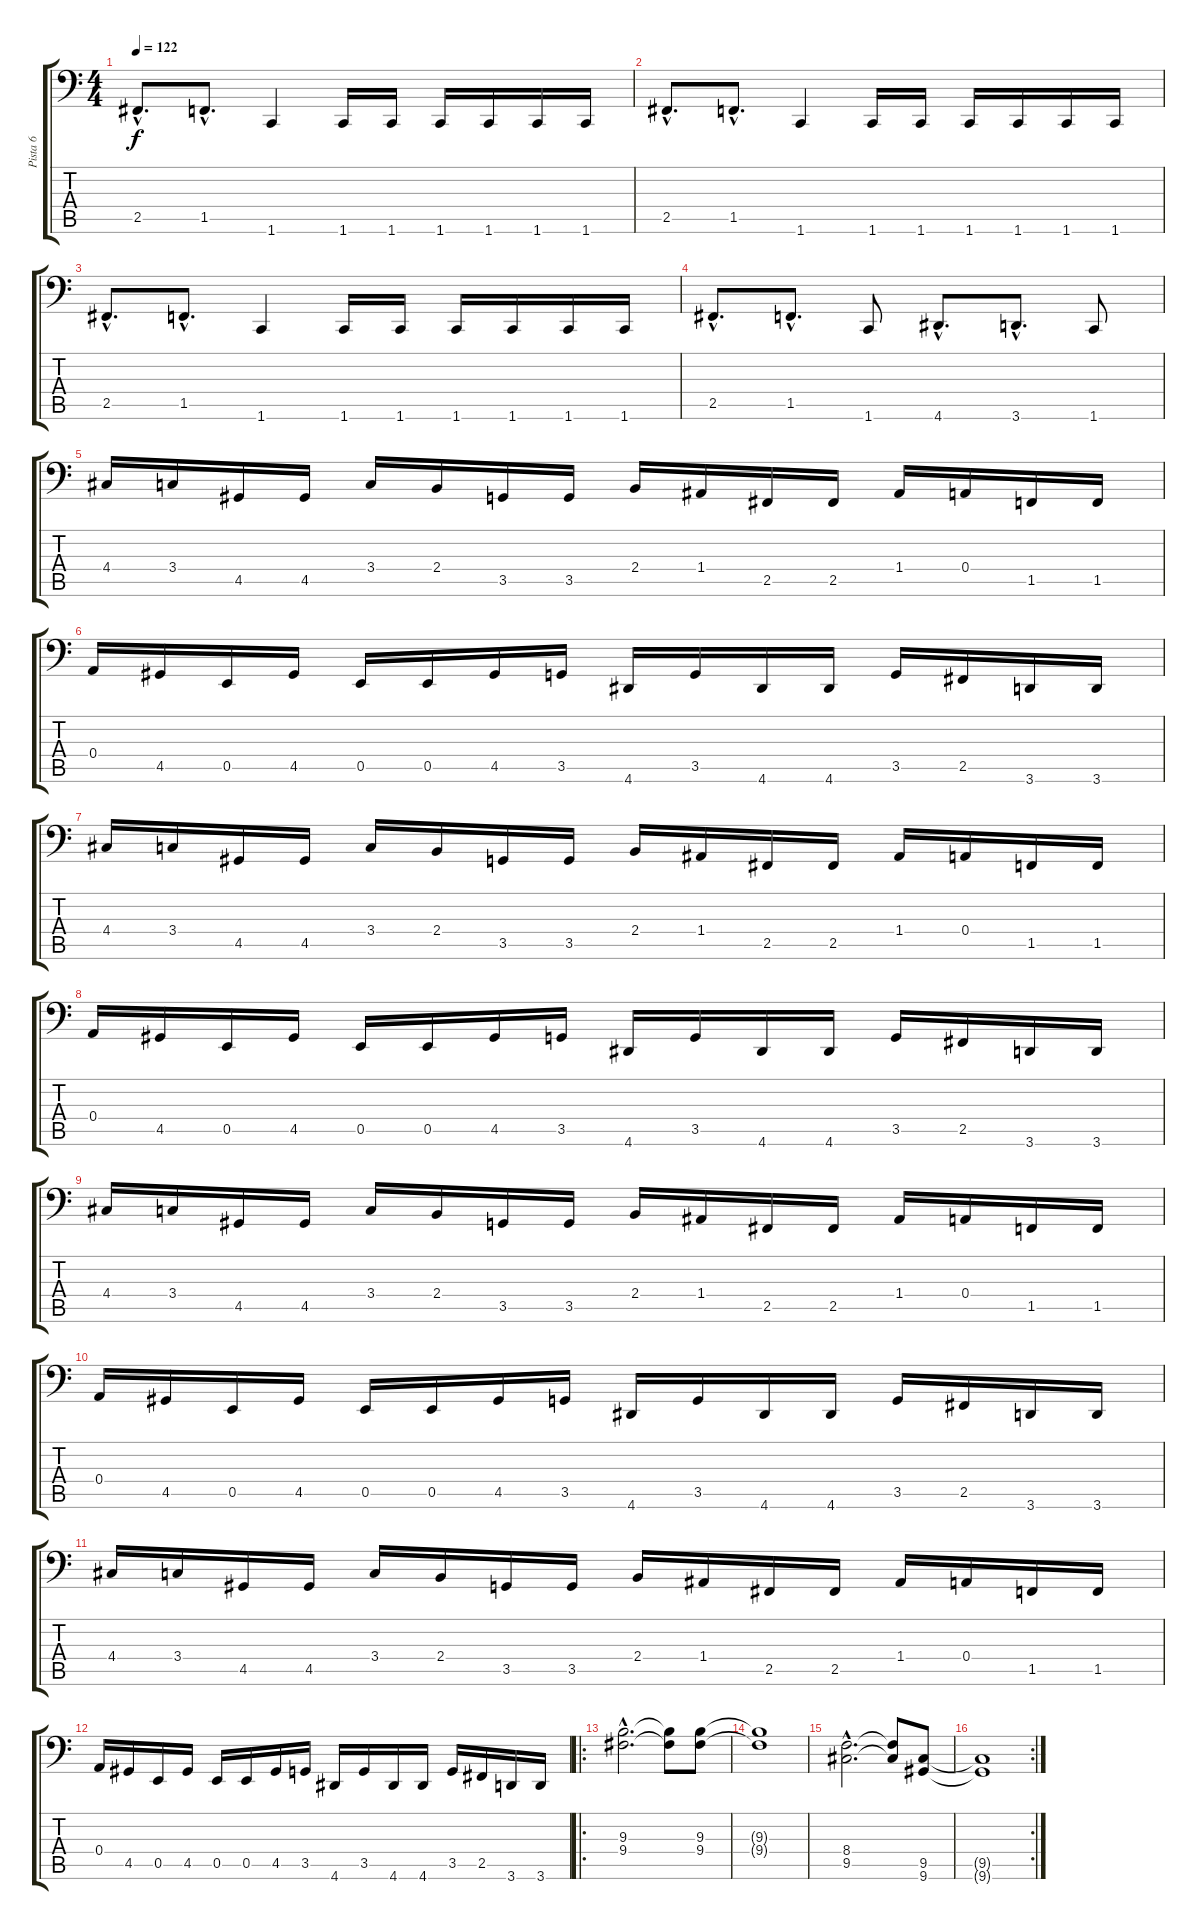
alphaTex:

\track ("Pista 6" "Pista 6") {instrument electricbassfinger}
\staff {score tabs}
\tuning (C3 G2 D2 A1 E1 B0) {hide}
\ts (4 4)
\tempo 122
\clef f4
\ks c
2.5{hac}.8{d dy f} 1.5{hac}.8{d} 1.6.4 1.6.16 1.6.16 1.6.16 1.6.16 1.6.16 1.6.16 |
2.5{hac}.8{d} 1.5{hac}.8{d} 1.6.4 1.6.16 1.6.16 1.6.16 1.6.16 1.6.16 1.6.16 |
2.5{hac}.8{d} 1.5{hac}.8{d} 1.6.4 1.6.16 1.6.16 1.6.16 1.6.16 1.6.16 1.6.16 |
2.5{hac}.8{d} 1.5{hac}.8{d} 1.6.8 4.6{hac}.8{d} 3.6{hac}.8{d} 1.6.8 |
4.4.16 3.4.16 4.5.16 4.5.16 3.4.16 2.4.16 3.5.16 3.5.16 2.4.16 1.4.16 2.5.16 2.5.16 1.4.16 0.4.16 1.5.16 1.5.16 |
0.4.16 4.5.16 0.5.16 4.5.16 0.5.16 0.5.16 4.5.16 3.5.16 4.6.16 3.5.16 4.6.16 4.6.16 3.5.16 2.5.16 3.6.16 3.6.16 |
4.4.16 3.4.16 4.5.16 4.5.16 3.4.16 2.4.16 3.5.16 3.5.16 2.4.16 1.4.16 2.5.16 2.5.16 1.4.16 0.4.16 1.5.16 1.5.16 |
0.4.16 4.5.16 0.5.16 4.5.16 0.5.16 0.5.16 4.5.16 3.5.16 4.6.16 3.5.16 4.6.16 4.6.16 3.5.16 2.5.16 3.6.16 3.6.16 |
4.4.16 3.4.16 4.5.16 4.5.16 3.4.16 2.4.16 3.5.16 3.5.16 2.4.16 1.4.16 2.5.16 2.5.16 1.4.16 0.4.16 1.5.16 1.5.16 |
0.4.16 4.5.16 0.5.16 4.5.16 0.5.16 0.5.16 4.5.16 3.5.16 4.6.16 3.5.16 4.6.16 4.6.16 3.5.16 2.5.16 3.6.16 3.6.16 |
4.4.16 3.4.16 4.5.16 4.5.16 3.4.16 2.4.16 3.5.16 3.5.16 2.4.16 1.4.16 2.5.16 2.5.16 1.4.16 0.4.16 1.5.16 1.5.16 |
0.4.16 4.5.16 0.5.16 4.5.16 0.5.16 0.5.16 4.5.16 3.5.16 4.6.16 3.5.16 4.6.16 4.6.16 3.5.16 2.5.16 3.6.16 3.6.16 |
\ro
(9.3{hac} 9.4{hac}).2{d} (9.3{t} 9.4{t}).8 (9.3 9.4).8 |
(9.3{t} 9.4{t}).1 |
(8.4{hac} 9.5{hac}).2{d} (8.4{t} 9.5{t}).8 (9.5 9.6).8 |
\rc 2
(9.5{t} 9.6{t}).1
